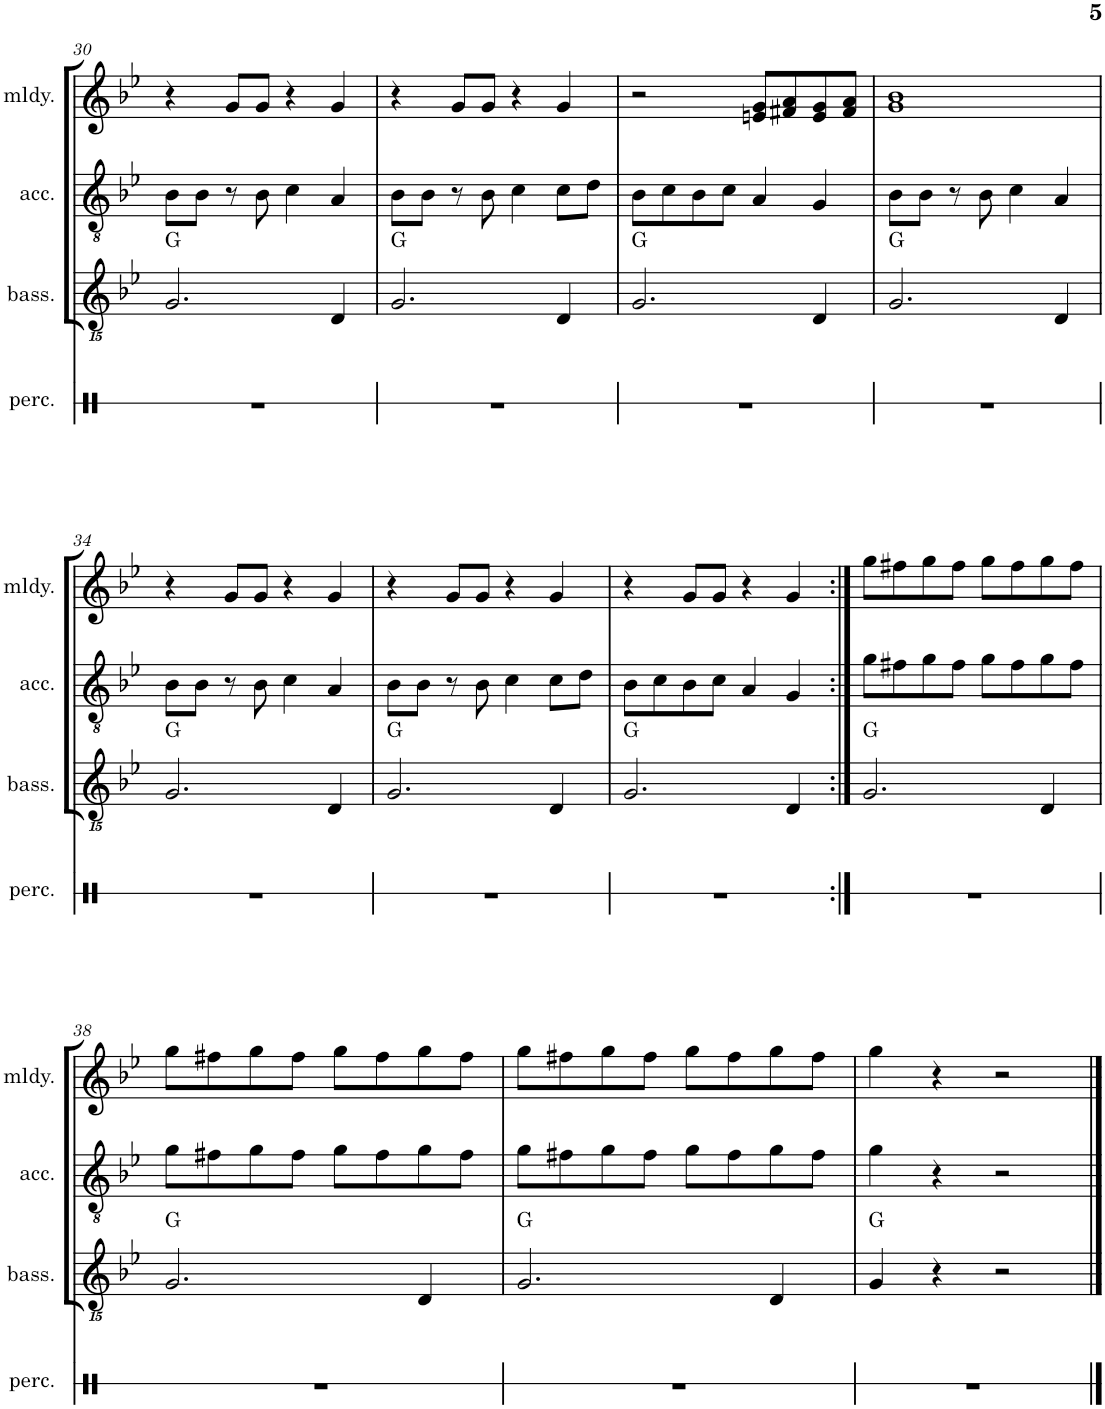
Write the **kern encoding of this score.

**kern	**kern	**harte	**kern	**kern
*part4	*part3	*part3	*part2	*part1
*staff4	*staff3	*	*staff2	*staff1
*I"Percussion	*I"Bass (C)	*	*I"Accompaniment (C)	*I"Melody (C)
*I'perc.	*I'bass.	*	*I'acc.	*I'mldy.
!!LO:PB:g=z
*clefX	*clefGvv2	*	*clefGv2	*clefG2
*	*	*	*	*Trd1c2
*k[]	*k[b-e-]	*	*k[b-e-]	*k[b-e-]
*M4/4	*M4/4	*	*M4/4	*M4/4
=30	=30	=30	=30	=30
1r	2.GG/	G:maj	8B-\L	4r
.	.	.	8B-\J	.
.	.	.	8r	8g/L
.	.	.	8B-\	8g/J
.	.	.	4c\	4r
.	4DD/	.	4A/	4g/
=31	=31	=31	=31	=31
1r	2.GG/	G:maj	8B-\L	4r
.	.	.	8B-\J	.
.	.	.	8r	8g/L
.	.	.	8B-\	8g/J
.	.	.	4c\	4r
.	4DD/	.	8c\L	4g/
.	.	.	8d\J	.
=32	=32	=32	=32	=32
1r	2.GG/	G:maj	8B-\L	2r
.	.	.	8c\	.
.	.	.	8B-\	.
.	.	.	8c\J	.
.	.	.	4A/	8en/ 8g/L
.	.	.	.	8f#X/ 8a/
.	4DD/	.	4G/	8e/ 8g/
.	.	.	.	8f#/ 8a/J
=33	=33	=33	=33	=33
1r	2.GG/	G:maj	8B-\L	1g 1b-
.	.	.	8B-\J	.
.	.	.	8r	.
.	.	.	8B-\	.
.	.	.	4c\	.
.	4DD/	.	4A/	.
!!LO:LB:g=z
=34	=34	=34	=34	=34
1r	2.GG/	G:maj	8B-\L	4r
.	.	.	8B-\J	.
.	.	.	8r	8g/L
.	.	.	8B-\	8g/J
.	.	.	4c\	4r
.	4DD/	.	4A/	4g/
=35	=35	=35	=35	=35
1r	2.GG/	G:maj	8B-\L	4r
.	.	.	8B-\J	.
.	.	.	8r	8g/L
.	.	.	8B-\	8g/J
.	.	.	4c\	4r
.	4DD/	.	8c\L	4g/
.	.	.	8d\J	.
=36	=36	=36	=36	=36
1r	2.GG/	G:maj	8B-\L	4r
.	.	.	8c\	.
.	.	.	8B-\	8g/L
.	.	.	8c\J	8g/J
.	.	.	4A/	4r
.	4DD/	.	4G/	4g/
=37:|!	=37:|!	=37:|!	=37:|!	=37:|!
1r	2.GG/	G:maj	8g\L	8gg\L
.	.	.	8f#X\	8ff#X\
.	.	.	8g\	8gg\
.	.	.	8f#\J	8ff#\J
.	.	.	8g\L	8gg\L
.	.	.	8f#\	8ff#\
.	4DD/	.	8g\	8gg\
.	.	.	8f#\J	8ff#\J
!!LO:LB:g=z
=38	=38	=38	=38	=38
1r	2.GG/	G:maj	8g\L	8gg\L
.	.	.	8f#X\	8ff#X\
.	.	.	8g\	8gg\
.	.	.	8f#\J	8ff#\J
.	.	.	8g\L	8gg\L
.	.	.	8f#\	8ff#\
.	4DD/	.	8g\	8gg\
.	.	.	8f#\J	8ff#\J
=39	=39	=39	=39	=39
1r	2.GG/	G:maj	8g\L	8gg\L
.	.	.	8f#X\	8ff#X\
.	.	.	8g\	8gg\
.	.	.	8f#\J	8ff#\J
.	.	.	8g\L	8gg\L
.	.	.	8f#\	8ff#\
.	4DD/	.	8g\	8gg\
.	.	.	8f#\J	8ff#\J
=40	=40	=40	=40	=40
1r	4GG/	G:maj	4g\	4gg\
.	4r	.	4r	4r
.	2r	.	2r	2r
==	==	==	==	==
*-	*-	*-	*-	*-
